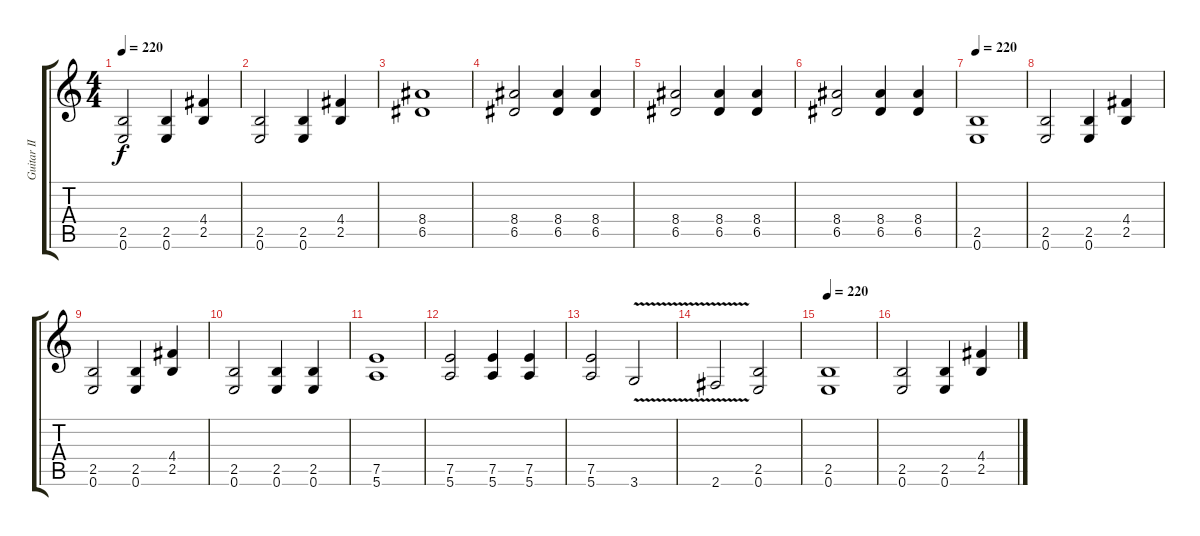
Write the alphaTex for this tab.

\track ("Guitar II" "Guitar II") {instrument distortionguitar}
\staff {score tabs}
\tuning (E4 B3 G3 D3 A2 E2) {hide}
\ts (4 4)
\tempo 220
\clef g2
\ks c
(2.5 0.6).2{dy f} (2.5 0.6).4 (4.4 2.5).4 |
(2.5 0.6).2 (2.5 0.6).4 (4.4 2.5).4 |
(8.4 6.5).1 |
(8.4 6.5).2 (8.4 6.5).4 (8.4 6.5).4 |
(8.4 6.5).2 (8.4 6.5).4 (8.4 6.5).4 |
(8.4 6.5).2 (8.4 6.5).4 (8.4 6.5).4 |
\tempo 220
(2.5 0.6).1 |
(2.5 0.6).2 (2.5 0.6).4 (4.4 2.5).4 |
(2.5 0.6).2 (2.5 0.6).4 (4.4 2.5).4 |
(2.5 0.6).2 (2.5 0.6).4 (2.5 0.6).4 |
(7.5 5.6).1 |
(7.5 5.6).2 (7.5 5.6).4 (7.5 5.6).4 |
(7.5 5.6).2 3.6{v}.2 |
2.6{v}.2 (2.5 0.6).2 |
\tempo 220
(2.5 0.6).1 |
(2.5 0.6).2 (2.5 0.6).4 (4.4 2.5).4
